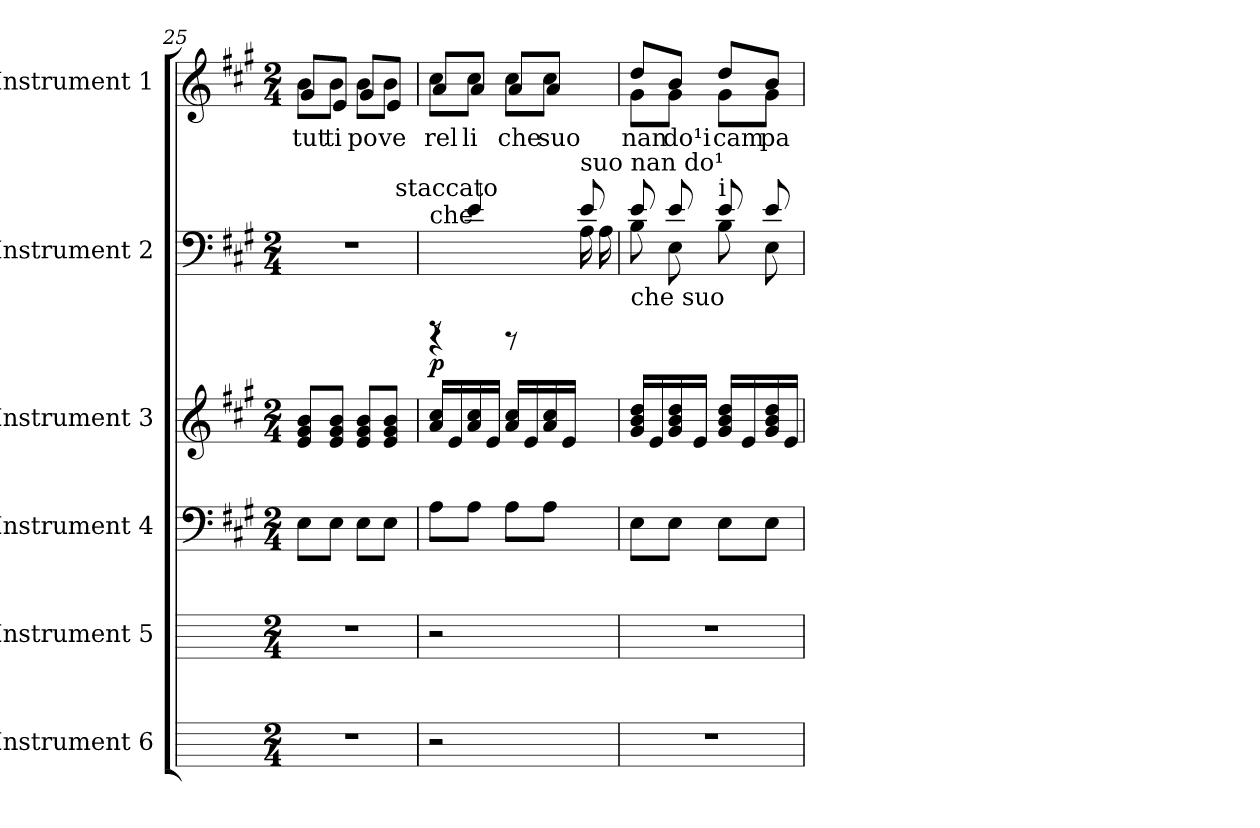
**kern	**kern	**kern	**kern	**kern	**dynam	**kern	**text
*part6	*part5	*part4	*part3	*part2	*part2	*part1	*part1
*staff6	*staff5	*staff4	*staff3	*staff2	*staff2	*staff1	*staff1
*I"Instrument 6	*I"Instrument 5	*I"Instrument 4	*I"Instrument 3	*I"Instrument 2	*	*I"Instrument 1	*
*	*	*clefF4	*clefG2	*clefF4	*	*clefG2	*
*k[]	*k[]	*k[f#c#g#]	*k[f#c#g#]	*k[f#c#g#]	*	*k[f#c#g#]	*
*C:	*C:	*A:	*A:	*A:	*	*A:	*
*M2/4	*M2/4	*M2/4	*M2/4	*M2/4	*	*M2/4	*
=25	=25	=25	=25	=25	=25	=25	=25
*	*	*	*	*^	*	*^	*
!	!	!	!	!	!	!	!	!	!LO:LY:b:cj
*	*	*	*	*	*^	*	*	*	*
2r	2r	8E\L	8b/ 8g#/ 8e/L	2r	2r	4ryy	.	8b\L	8g#/L	tut
!	!	!	!	!	!	!	!	!	!	!LO:LY:b:cj
.	.	8E\J	8b/ 8g#/ 8e/J	.	.	.	.	8b\J	8e/J	ti
!	!	!	!	!	!	!	!	!	!	!LO:LY:b:cj
.	.	8E\L	8b/ 8g#/ 8e/L	.	.	8ryy	.	8b\L	8g#/L	po
!	!	!	!	!	!	!	!	!	!	!LO:LY:b:cj
.	.	8E\J	8b/ 8g#/ 8e/J	.	.	32ryy	.	8b\J	8e/J	ve
!	!	!	!	!	!	!LO:TX:a:t=staccato	!	!	!	!
.	.	.	.	.	.	16.ryy	.	.	.	.
=26	=26	=26	=26	=26	=26	=26	=26	=26	=26	=26
!	!	!	!	!LO:TX:a:t=che	!	!	!	!	!	!
!	!	!	!	!	!	!	!LO:DY:b	!	!	!LO:LY:b:cj
*	*	*	*	*	*v	*v	*	*	*	*
2r	2r	8A\L	16cc#/ 16a/L	8rDDD	4rAAAA	p	8cc#\L	8a/L	rel
.	.	.	16e/	.	.	.	.	.	.
!	!	!	!	!	!	!	!	!	!LO:LY:b:cj
.	.	8A\J	16cc#/ 16a/	4e/	.	.	8cc#\J	8a/J	li
.	.	.	16e/J	.	.	.	.	.	.
!	!	!	!	!	!	!	!	!	!LO:LY:b:cj
.	.	8A\L	16cc#/ 16a/L	.	8rAAAA	.	8cc#\L	8a/L	che
.	.	.	16e/	.	.	.	.	.	.
!	!	!	!	!	!	!	!	!	!LO:LY:b:cj
.	.	8A\J	16cc#/ 16a/	8ryy	8ryy	.	8cc#\J	8a/J	suo
.	.	.	16e/J	.	.	.	.	.	.
!	!	!	!	!LO:TX:a:t=suo	!	!	!	!	!
8ryy	8ryy	8ryy	8ryy	8e/	16A\	.	8ryy	8ryy	.
.	.	.	.	.	16A\	.	.	.	.
=27	=27	=27	=27	=27	=27	=27	=27	=27	=27
!	!	!	!	!LO:TX:a:t=nan do¹	!	!	!	!	!
!	!	!	!	!LO:TX:b:t=che suo	!	!	!	!	!
!	!	!	!	!	!	!	!	!	!LO:LY:b:cj
2r	2r	8E\L	16dd/ 16b/ 16g#/L	8e/	8B\	.	8dd/L	8g#\L	nan
.	.	.	16e/	.	.	.	.	.	.
!	!	!	!	!	!	!	!	!	!LO:LY:b:cj
.	.	8E\J	16dd/ 16b/ 16g#/	8e/	8E\	.	8b/J	8g#\J	do¹i
.	.	.	16e/J	.	.	.	.	.	.
!	!	!	!	!LO:TX:a:t=i	!	!	!	!	!
!	!	!	!	!	!	!	!	!	!LO:LY:b:cj
.	.	8E\L	16dd/ 16b/ 16g#/L	8e/	8B\	.	8dd/L	8g#\L	cam
.	.	.	16e/	.	.	.	.	.	.
!	!	!	!	!	!	!	!	!	!LO:LY:b:cj
.	.	8E\J	16dd/ 16b/ 16g#/	8e/	8E\	.	8b/J	8g#\J	pa
.	.	.	16e/J	.	.	.	.	.	.
*	*	*	*	*v	*v	*	*	*	*
*	*	*	*	*	*	*v	*v	*
=	=	=	=	=	=	=	=
*-	*-	*-	*-	*-	*-	*-	*-
